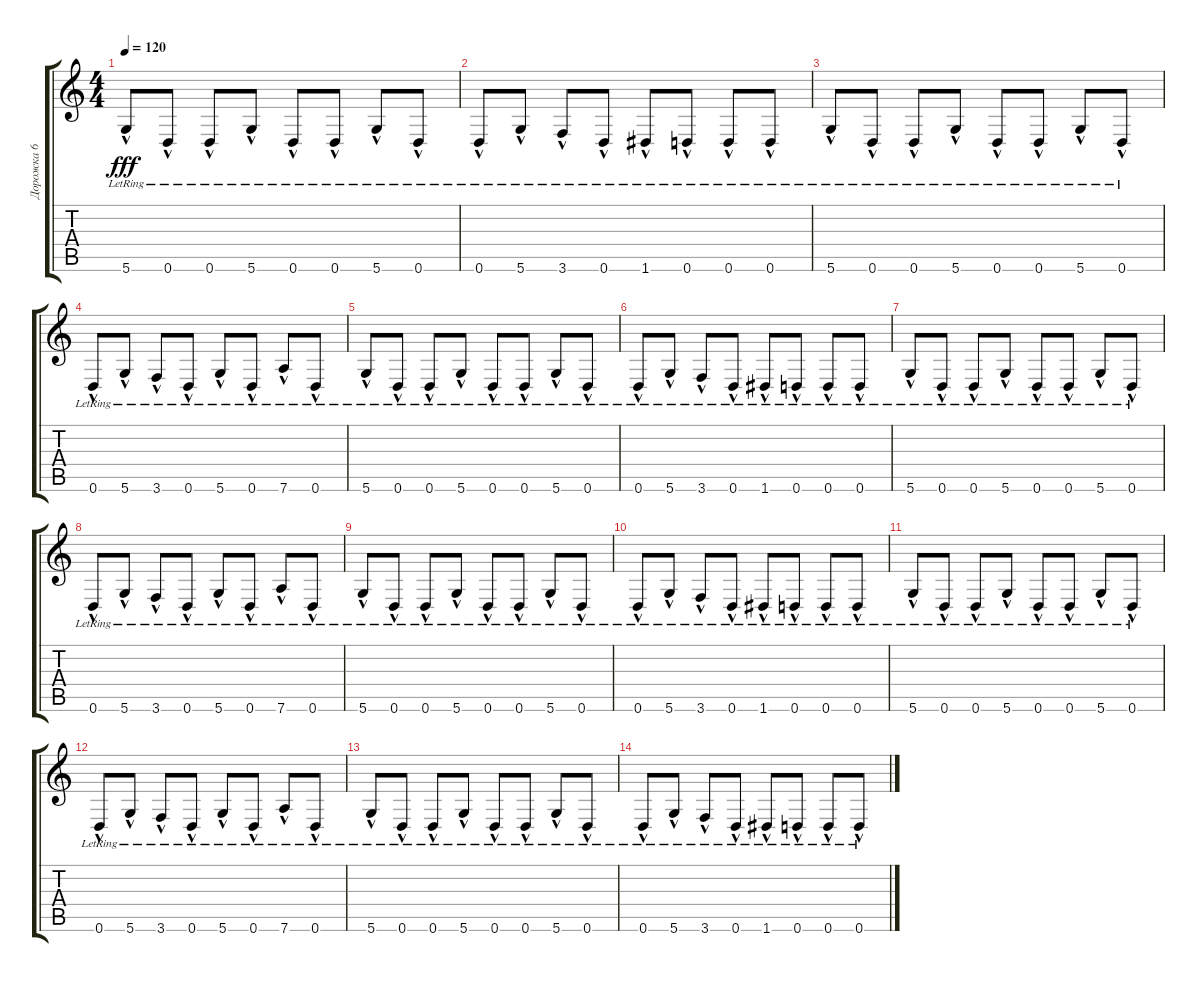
\track ("Дорожка 6" "Дорожка 6") {instrument fretlessbass}
\staff {score tabs}
\tuning (E4 B3 G3 D3 A2 D2) {hide}
\ts (4 4)
\tempo 120
\clef g2
\ks c
5.6{hac lr}.8{dy fff} 0.6{hac lr}.8 0.6{hac lr}.8 5.6{hac lr}.8 0.6{hac lr}.8 0.6{hac lr}.8 5.6{hac lr}.8 0.6{hac lr}.8 |
0.6{hac lr}.8 5.6{hac lr}.8 3.6{hac lr}.8 0.6{hac lr}.8 1.6{hac lr}.8 0.6{hac lr}.8 0.6{hac lr}.8 0.6{hac lr}.8 |
5.6{hac lr}.8 0.6{hac lr}.8 0.6{hac lr}.8 5.6{hac lr}.8 0.6{hac lr}.8 0.6{hac lr}.8 5.6{hac lr}.8 0.6{hac lr}.8 |
0.6{hac lr}.8 5.6{hac lr}.8 3.6{hac lr}.8 0.6{hac lr}.8 5.6{hac lr}.8 0.6{hac lr}.8 7.6{hac lr}.8 0.6{hac lr}.8 |
5.6{hac lr}.8 0.6{hac lr}.8 0.6{hac lr}.8 5.6{hac lr}.8 0.6{hac lr}.8 0.6{hac lr}.8 5.6{hac lr}.8 0.6{hac lr}.8 |
0.6{hac lr}.8 5.6{hac lr}.8 3.6{hac lr}.8 0.6{hac lr}.8 1.6{hac lr}.8 0.6{hac lr}.8 0.6{hac lr}.8 0.6{hac lr}.8 |
5.6{hac lr}.8 0.6{hac lr}.8 0.6{hac lr}.8 5.6{hac lr}.8 0.6{hac lr}.8 0.6{hac lr}.8 5.6{hac lr}.8 0.6{hac lr}.8 |
0.6{hac lr}.8 5.6{hac lr}.8 3.6{hac lr}.8 0.6{hac lr}.8 5.6{hac lr}.8 0.6{hac lr}.8 7.6{hac lr}.8 0.6{hac lr}.8 |
5.6{hac lr}.8 0.6{hac lr}.8 0.6{hac lr}.8 5.6{hac lr}.8 0.6{hac lr}.8 0.6{hac lr}.8 5.6{hac lr}.8 0.6{hac lr}.8 |
0.6{hac lr}.8 5.6{hac lr}.8 3.6{hac lr}.8 0.6{hac lr}.8 1.6{hac lr}.8 0.6{hac lr}.8 0.6{hac lr}.8 0.6{hac lr}.8 |
5.6{hac lr}.8 0.6{hac lr}.8 0.6{hac lr}.8 5.6{hac lr}.8 0.6{hac lr}.8 0.6{hac lr}.8 5.6{hac lr}.8 0.6{hac lr}.8 |
0.6{hac lr}.8 5.6{hac lr}.8 3.6{hac lr}.8 0.6{hac lr}.8 5.6{hac lr}.8 0.6{hac lr}.8 7.6{hac lr}.8 0.6{hac lr}.8 |
5.6{hac lr}.8 0.6{hac lr}.8 0.6{hac lr}.8 5.6{hac lr}.8 0.6{hac lr}.8 0.6{hac lr}.8 5.6{hac lr}.8 0.6{hac lr}.8 |
0.6{hac lr}.8 5.6{hac lr}.8 3.6{hac lr}.8 0.6{hac lr}.8 1.6{hac lr}.8 0.6{hac lr}.8 0.6{hac lr}.8 0.6{hac lr}.8
